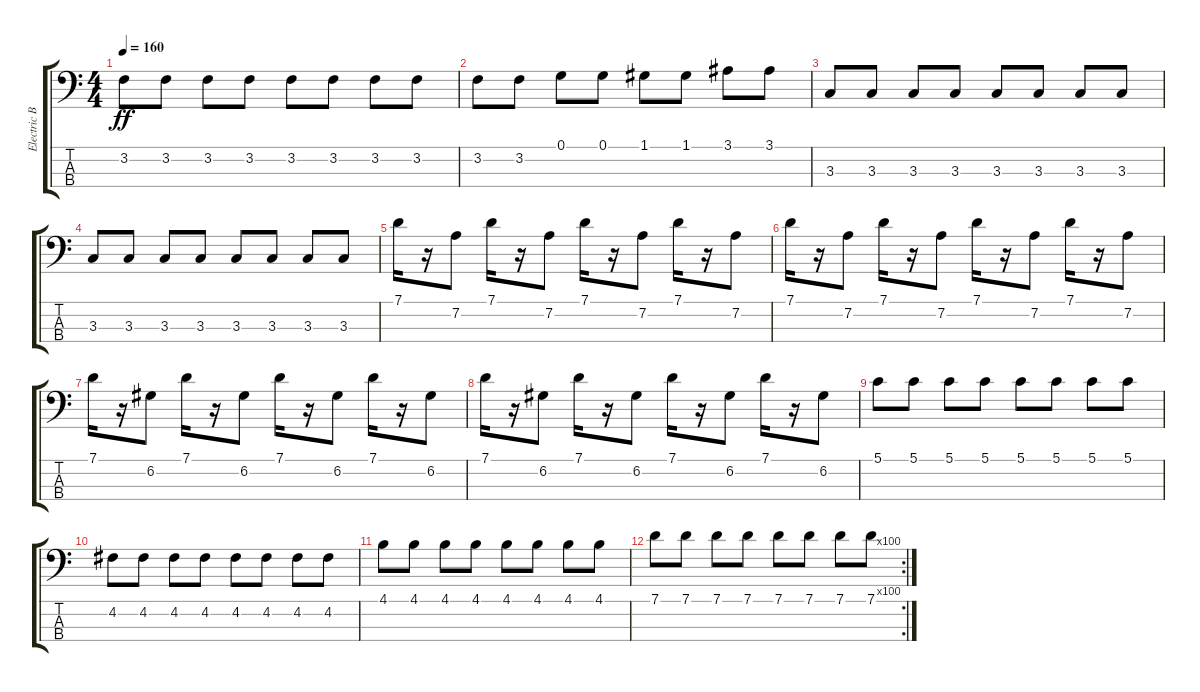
\track ("Electric Bass" "Electric B") {instrument electricbassfinger}
\staff {score tabs}
\tuning (G2 D2 A1 E1) {hide}
\ts (4 4)
\tempo 160
\clef f4
\ks c
3.2.8{dy ff} 3.2.8 3.2.8 3.2.8 3.2.8 3.2.8 3.2.8 3.2.8 |
3.2.8 3.2.8 0.1.8 0.1.8 1.1.8 1.1.8 3.1.8 3.1.8 |
3.3.8 3.3.8 3.3.8 3.3.8 3.3.8 3.3.8 3.3.8 3.3.8 |
3.3.8 3.3.8 3.3.8 3.3.8 3.3.8 3.3.8 3.3.8 3.3.8 |
7.1.16 r.16 7.2.8 7.1.16 r.16 7.2.8 7.1.16 r.16 7.2.8 7.1.16 r.16 7.2.8 |
7.1.16 r.16 7.2.8 7.1.16 r.16 7.2.8 7.1.16 r.16 7.2.8 7.1.16 r.16 7.2.8 |
7.1.16 r.16 6.2.8 7.1.16 r.16 6.2.8 7.1.16 r.16 6.2.8 7.1.16 r.16 6.2.8 |
7.1.16 r.16 6.2.8 7.1.16 r.16 6.2.8 7.1.16 r.16 6.2.8 7.1.16 r.16 6.2.8 |
5.1.8 5.1.8 5.1.8 5.1.8 5.1.8 5.1.8 5.1.8 5.1.8 |
4.2.8 4.2.8 4.2.8 4.2.8 4.2.8 4.2.8 4.2.8 4.2.8 |
4.1.8 4.1.8 4.1.8 4.1.8 4.1.8 4.1.8 4.1.8 4.1.8 |
\rc 100
7.1.8 7.1.8 7.1.8 7.1.8 7.1.8 7.1.8 7.1.8 7.1.8
